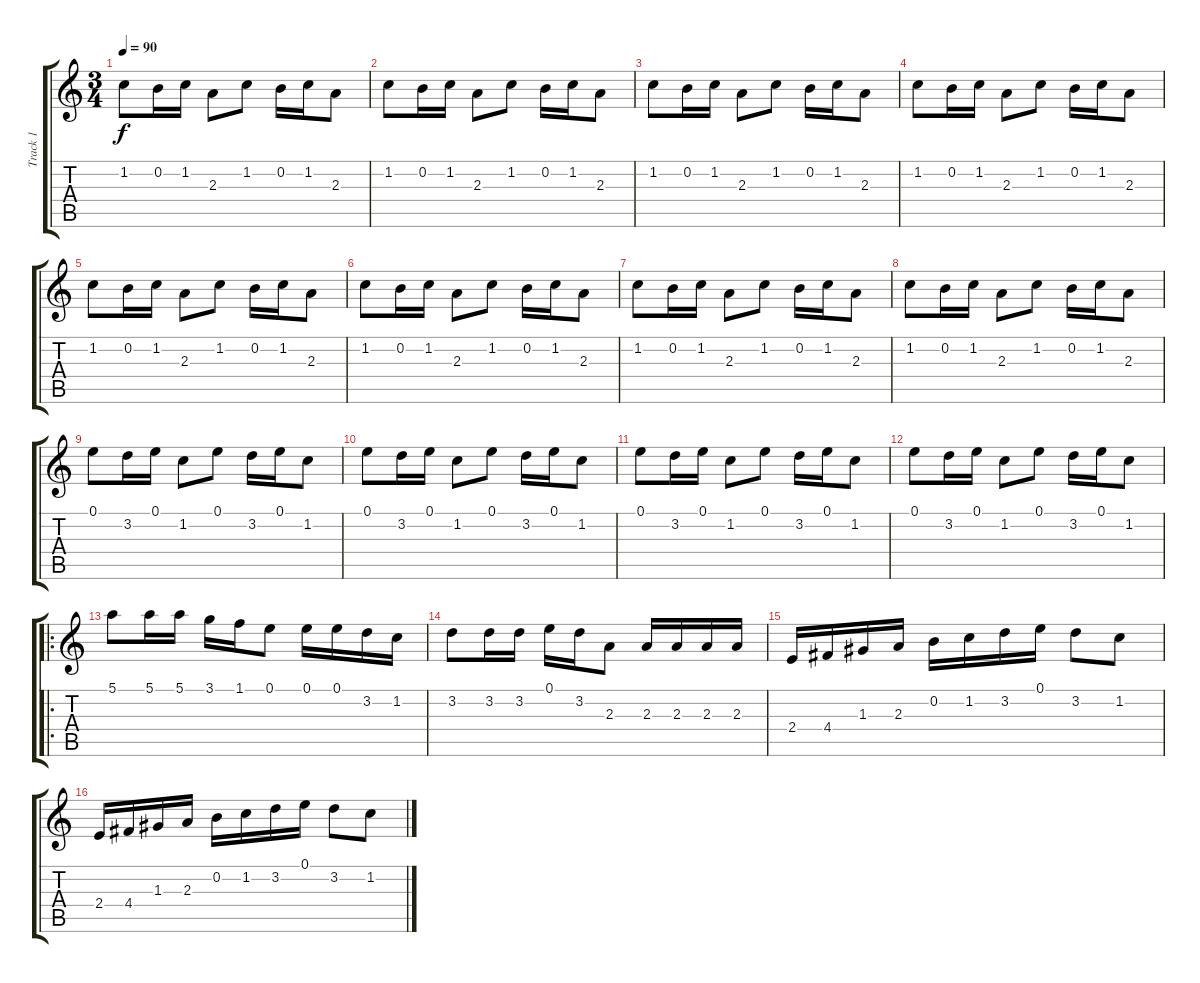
\track ("Track 1" "Track 1") {instrument acousticguitarnylon}
\staff {score tabs}
\tuning (E4 B3 G3 D3 A2 E2) {hide}
\ts (3 4)
\tempo 90
\clef g2
\ks c
1.2.8{dy f instrument acousticguitarnylon} 0.2.16 1.2.16 2.3.8 1.2.8 0.2.16 1.2.16 2.3.8 |
1.2.8 0.2.16 1.2.16 2.3.8 1.2.8 0.2.16 1.2.16 2.3.8 |
1.2.8 0.2.16 1.2.16 2.3.8 1.2.8 0.2.16 1.2.16 2.3.8 |
1.2.8 0.2.16 1.2.16 2.3.8 1.2.8 0.2.16 1.2.16 2.3.8 |
1.2.8 0.2.16 1.2.16 2.3.8 1.2.8 0.2.16 1.2.16 2.3.8 |
1.2.8 0.2.16 1.2.16 2.3.8 1.2.8 0.2.16 1.2.16 2.3.8 |
1.2.8 0.2.16 1.2.16 2.3.8 1.2.8 0.2.16 1.2.16 2.3.8 |
1.2.8 0.2.16 1.2.16 2.3.8 1.2.8 0.2.16 1.2.16 2.3.8 |
0.1.8 3.2.16 0.1.16 1.2.8 0.1.8 3.2.16 0.1.16 1.2.8 |
0.1.8 3.2.16 0.1.16 1.2.8 0.1.8 3.2.16 0.1.16 1.2.8 |
0.1.8 3.2.16 0.1.16 1.2.8 0.1.8 3.2.16 0.1.16 1.2.8 |
0.1.8 3.2.16 0.1.16 1.2.8 0.1.8 3.2.16 0.1.16 1.2.8 |
\ro
5.1.8 5.1.16 5.1.16 3.1.16 1.1.16 0.1.8 0.1.16 0.1.16 3.2.16 1.2.16 |
3.2.8 3.2.16 3.2.16 0.1.16 3.2.16 2.3.8 2.3.16 2.3.16 2.3.16 2.3.16 |
2.4.16 4.4.16 1.3.16 2.3.16 0.2.16 1.2.16 3.2.16 0.1.16 3.2.8 1.2.8 |
2.4.16 4.4.16 1.3.16 2.3.16 0.2.16 1.2.16 3.2.16 0.1.16 3.2.8 1.2.8
